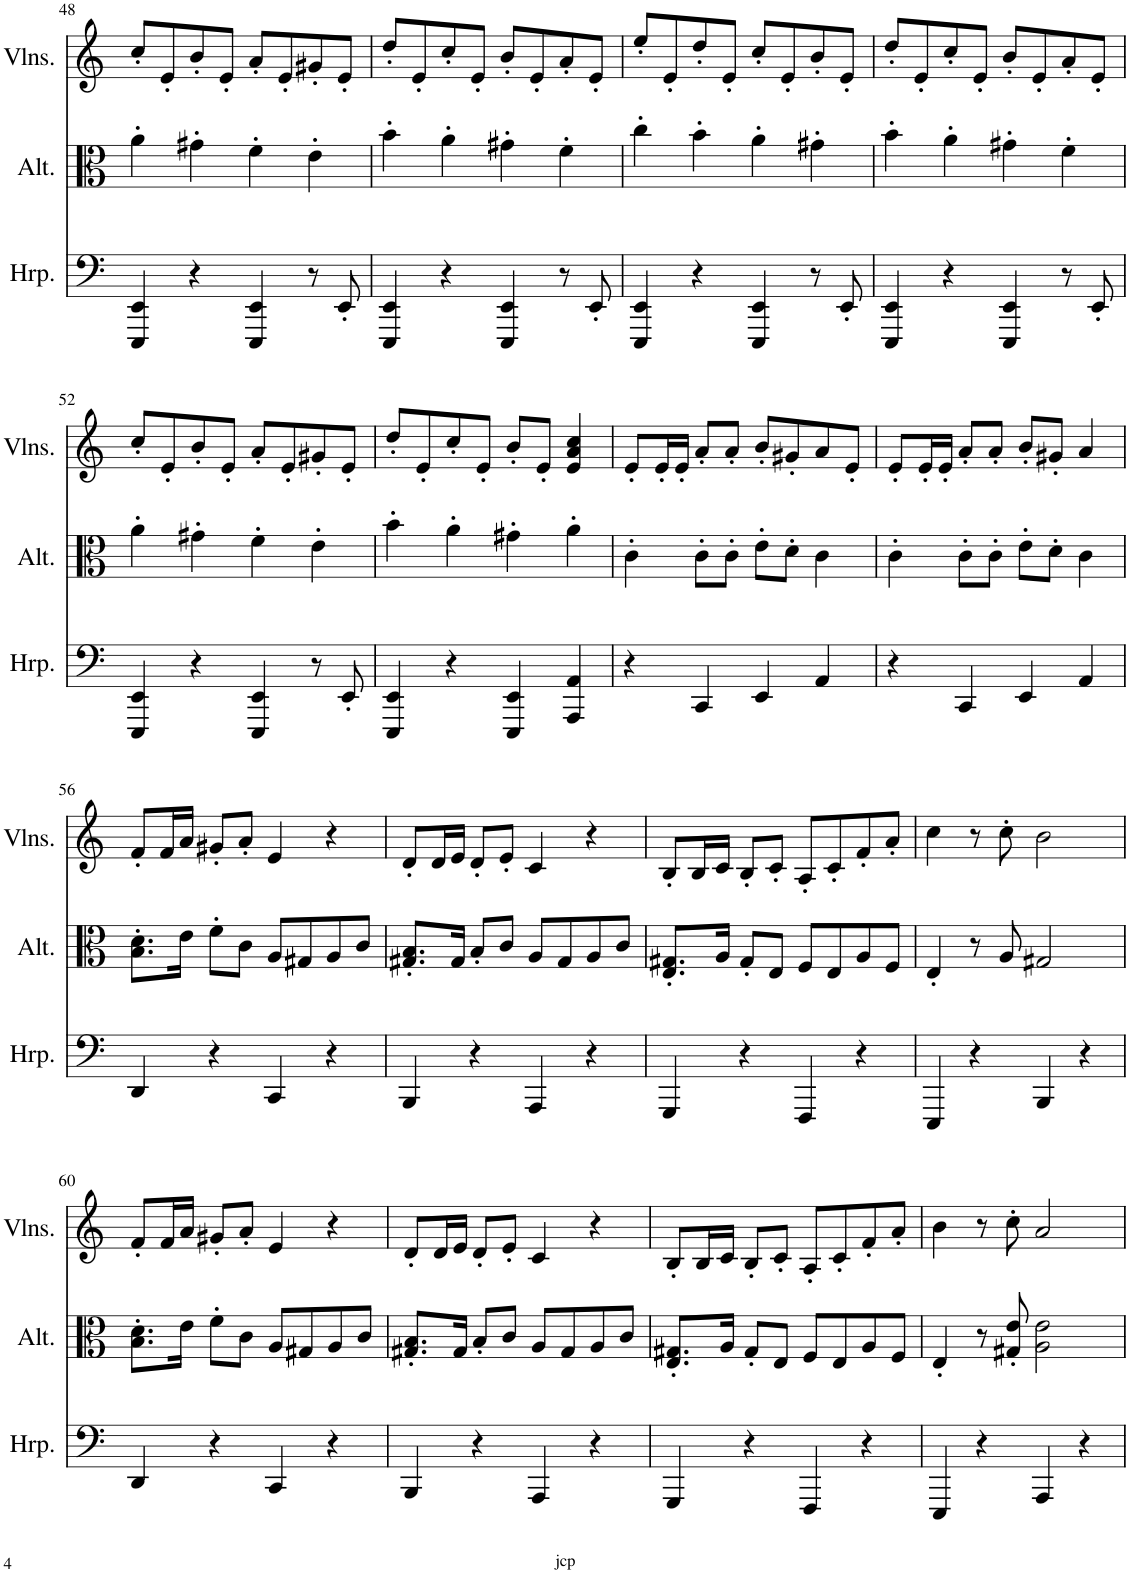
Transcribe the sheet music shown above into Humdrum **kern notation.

**kern	**kern	**kern
*part3	*part2	*part1
*staff3	*staff2	*staff1
*I"Harpe	*I"Altos	*I"Violons
*I'Hrp.	*I'Alt.	*I'Vlns.
!!LO:PB:g=z
*clefF4	*clefC3	*clefG2
*k[]	*k[]	*k[]
*M4/4	*M4/4	*M4/4
=48	=48	=48
4EEE/ 4EE/	4a'\	8cc'/L
.	.	8e'/
4r	4g#X'\	8b'/
.	.	8e'/J
4EEE/ 4EE/	4f'\	8a'/L
.	.	8e'/
8r	4e'\	8g#X'/
8EE'/	.	8e'/J
=49	=49	=49
4EEE/ 4EE/	4b'\	8dd'/L
.	.	8e'/
4r	4a'\	8cc'/
.	.	8e'/J
4EEE/ 4EE/	4g#X'\	8b'/L
.	.	8e'/
8r	4f'\	8a'/
8EE'/	.	8e'/J
=50	=50	=50
4EEE/ 4EE/	4cc'\	8ee'/L
.	.	8e'/
4r	4b'\	8dd'/
.	.	8e'/J
4EEE/ 4EE/	4a'\	8cc'/L
.	.	8e'/
8r	4g#X'\	8b'/
8EE'/	.	8e'/J
=51	=51	=51
4EEE/ 4EE/	4b'\	8dd'/L
.	.	8e'/
4r	4a'\	8cc'/
.	.	8e'/J
4EEE/ 4EE/	4g#X'\	8b'/L
.	.	8e'/
8r	4f'\	8a'/
8EE'/	.	8e'/J
!!LO:LB:g=z
=52	=52	=52
4EEE/ 4EE/	4a'\	8cc'/L
.	.	8e'/
4r	4g#X'\	8b'/
.	.	8e'/J
4EEE/ 4EE/	4f'\	8a'/L
.	.	8e'/
8r	4e'\	8g#X'/
8EE'/	.	8e'/J
=53	=53	=53
4EEE/ 4EE/	4b'\	8dd'/L
.	.	8e'/
4r	4a'\	8cc'/
.	.	8e'/J
4EEE/ 4EE/	4g#X'\	8b'/L
.	.	8e'/J
4AAA/ 4AA/	4a'\	4e/ 4a/ 4cc/
=54	=54	=54
4r	4c'\	8e'/L
.	.	16e'/L
.	.	16e'/JJ
4CC/	8c'\L	8a'/L
.	8c'\J	8a'/J
4EE/	8e'\L	8b'/L
.	8d'\J	8g#X'/
4AA/	4c\	8a/
.	.	8e'/J
=55	=55	=55
4r	4c'\	8e'/L
.	.	16e'/L
.	.	16e'/JJ
4CC/	8c'\L	8a'/L
.	8c'\J	8a'/J
4EE/	8e'\L	8b'/L
.	8d'\J	8g#X'/J
4AA/	4c\	4a/
!!LO:LB:g=z
=56	=56	=56
4DD/	8.B\' 8.d\'L	8f'/L
.	.	16f/L
.	16e\Jk	16a/JJ
4r	8f'\L	8g#X'/L
.	8c\J	8a'/J
4CC/	8A/L	4e/
.	8G#X/	.
4r	8A/	4r
.	8c/J	.
=57	=57	=57
4BBB/	8.G#X/' 8.B/'L	8d'/L
.	.	16d/L
.	16G#/Jk	16e/JJ
4r	8B'/L	8d'/L
.	8c/J	8e'/J
4AAA/	8A/L	4c/
.	8G#/	.
4r	8A/	4r
.	8c/J	.
=58	=58	=58
4GGG/	8.E/' 8.G#X/'L	8B'/L
.	.	16B/L
.	16A/Jk	16c/JJ
4r	8G#'/L	8B'/L
.	8E/J	8c'/J
4FFF/	8F/L	8A'/L
.	8E/	8c'/
4r	8A/	8f'/
.	8F/J	8a'/J
=59	=59	=59
4EEE/	4E'/	4cc\
4r	8r	8r
.	8A/	8cc'\
4BBB/	2G#X/	2b\
4r	.	.
!!LO:LB:g=z
=60	=60	=60
4DD/	8.B\' 8.d\'L	8f'/L
.	.	16f/L
.	16e\Jk	16a/JJ
4r	8f'\L	8g#X'/L
.	8c\J	8a'/J
4CC/	8A/L	4e/
.	8G#X/	.
4r	8A/	4r
.	8c/J	.
=61	=61	=61
4BBB/	8.G#X/' 8.B/'L	8d'/L
.	.	16d/L
.	16G#/Jk	16e/JJ
4r	8B'/L	8d'/L
.	8c/J	8e'/J
4AAA/	8A/L	4c/
.	8G#/	.
4r	8A/	4r
.	8c/J	.
=62	=62	=62
4GGG/	8.E/' 8.G#X/'L	8B'/L
.	.	16B/L
.	16A/Jk	16c/JJ
4r	8G#'/L	8B'/L
.	8E/J	8c'/J
4FFF/	8F/L	8A'/L
.	8E/	8c'/
4r	8A/	8f'/
.	8F/J	8a'/J
=63	=63	=63
4EEE/	4E'/	4b\
4r	8r	8r
.	8G#X/' 8e/'	8cc'\
4AAA/	2A\ 2e\	2a/
4r	.	.
=	=	=
*-	*-	*-
